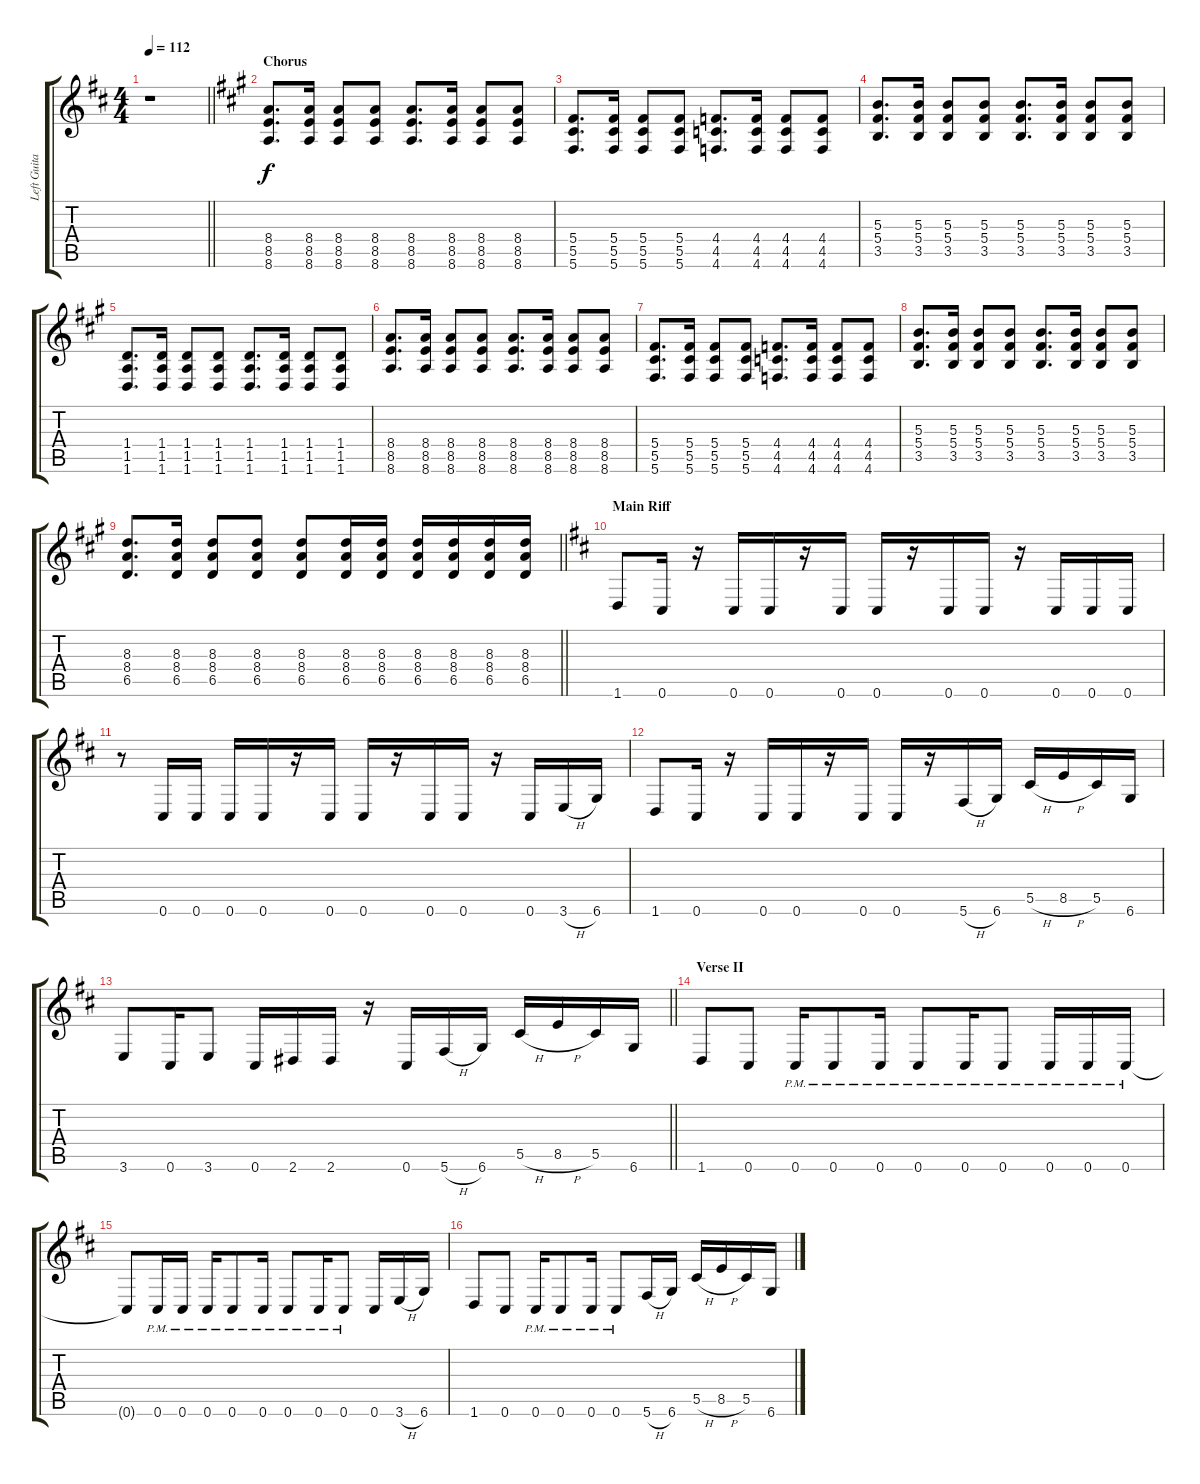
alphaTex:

\track ("Left Guitar I" "Left Guita") {instrument overdrivenguitar}
\staff {score tabs}
\tuning (Eb4 Bb3 Gb3 Db3 Ab2 Db2) {hide}
\ts (4 4)
\tempo 112
\clef g2
\barLineRight lightlight
\ks d
r.1{dy f} |
\section ("" "Chorus")
\ks a
(8.4 8.5 8.6).8{d} (8.4 8.5 8.6).16 (8.4 8.5 8.6).8 (8.4 8.5 8.6).8 (8.4 8.5 8.6).8{d} (8.4 8.5 8.6).16 (8.4 8.5 8.6).8 (8.4 8.5 8.6).8 |
(5.4 5.5 5.6).8{d} (5.4 5.5 5.6).16 (5.4 5.5 5.6).8 (5.4 5.5 5.6).8 (4.4 4.5 4.6).8{d} (4.4 4.5 4.6).16 (4.4 4.5 4.6).8 (4.4 4.5 4.6).8 |
(5.3 5.4 3.5).8{d} (5.3 5.4 3.5).16 (5.3 5.4 3.5).8 (5.3 5.4 3.5).8 (5.3 5.4 3.5).8{d} (5.3 5.4 3.5).16 (5.3 5.4 3.5).8 (5.3 5.4 3.5).8 |
(1.4 1.5 1.6).8{d} (1.4 1.5 1.6).16 (1.4 1.5 1.6).8 (1.4 1.5 1.6).8 (1.4 1.5 1.6).8{d} (1.4 1.5 1.6).16 (1.4 1.5 1.6).8 (1.4 1.5 1.6).8 |
(8.4 8.5 8.6).8{d} (8.4 8.5 8.6).16 (8.4 8.5 8.6).8 (8.4 8.5 8.6).8 (8.4 8.5 8.6).8{d} (8.4 8.5 8.6).16 (8.4 8.5 8.6).8 (8.4 8.5 8.6).8 |
(5.4 5.5 5.6).8{d} (5.4 5.5 5.6).16 (5.4 5.5 5.6).8 (5.4 5.5 5.6).8 (4.4 4.5 4.6).8{d} (4.4 4.5 4.6).16 (4.4 4.5 4.6).8 (4.4 4.5 4.6).8 |
(5.3 5.4 3.5).8{d} (5.3 5.4 3.5).16 (5.3 5.4 3.5).8 (5.3 5.4 3.5).8 (5.3 5.4 3.5).8{d} (5.3 5.4 3.5).16 (5.3 5.4 3.5).8 (5.3 5.4 3.5).8 |
\barLineRight lightlight
(8.3 8.4 6.5).8{d} (8.3 8.4 6.5).16 (8.3 8.4 6.5).8 (8.3 8.4 6.5).8 (8.3 8.4 6.5).8 (8.3 8.4 6.5).16 (8.3 8.4 6.5).16 (8.3 8.4 6.5).16 (8.3 8.4 6.5).16 (8.3 8.4 6.5).16 (8.3 8.4 6.5).16 |
\section ("" "Main Riff")
\ks d
1.6.8 0.6.16 r.16 0.6.16 0.6.16 r.16 0.6.16 0.6.16 r.16 0.6.16 0.6.16 r.16 0.6.16 0.6.16 0.6.16 |
r.8 0.6.16 0.6.16 0.6.16 0.6.16 r.16 0.6.16 0.6.16 r.16 0.6.16 0.6.16 r.16 0.6.16 3.6{h}.16 6.6.16 |
1.6.8 0.6.16 r.16 0.6.16 0.6.16 r.16 0.6.16 0.6.16 r.16 5.6{h}.16 6.6.16 5.5{h}.16 8.5{h}.16 5.5.16 6.6.16 |
\barLineRight lightlight
3.6.8 0.6.16 3.6.8 0.6.16 2.6.16 2.6.16 r.16 0.6.16 5.6{h}.16 6.6.16 5.5{h}.16 8.5{h}.16 5.5.16 6.6.16 |
\section ("" "Verse II")
1.6.8 0.6.8 0.6{pm}.16 0.6{pm}.8 0.6{pm}.16 0.6{pm}.8 0.6{pm}.16 0.6{pm}.8 0.6{pm}.16 0.6{pm}.16 0.6{pm}.16 |
0.6{t}.8 0.6{pm}.16 0.6{pm}.16 0.6{pm}.16 0.6{pm}.8 0.6{pm}.16 0.6{pm}.8 0.6{pm}.16 0.6{pm}.8 0.6.16 3.6{h}.16 6.6.16 |
1.6.8 0.6.8 0.6{pm}.16 0.6{pm}.8 0.6{pm}.16 0.6{pm}.8 5.6{h}.16 6.6.16 5.5{h}.16 8.5{h}.16 5.5.16 6.6.16
